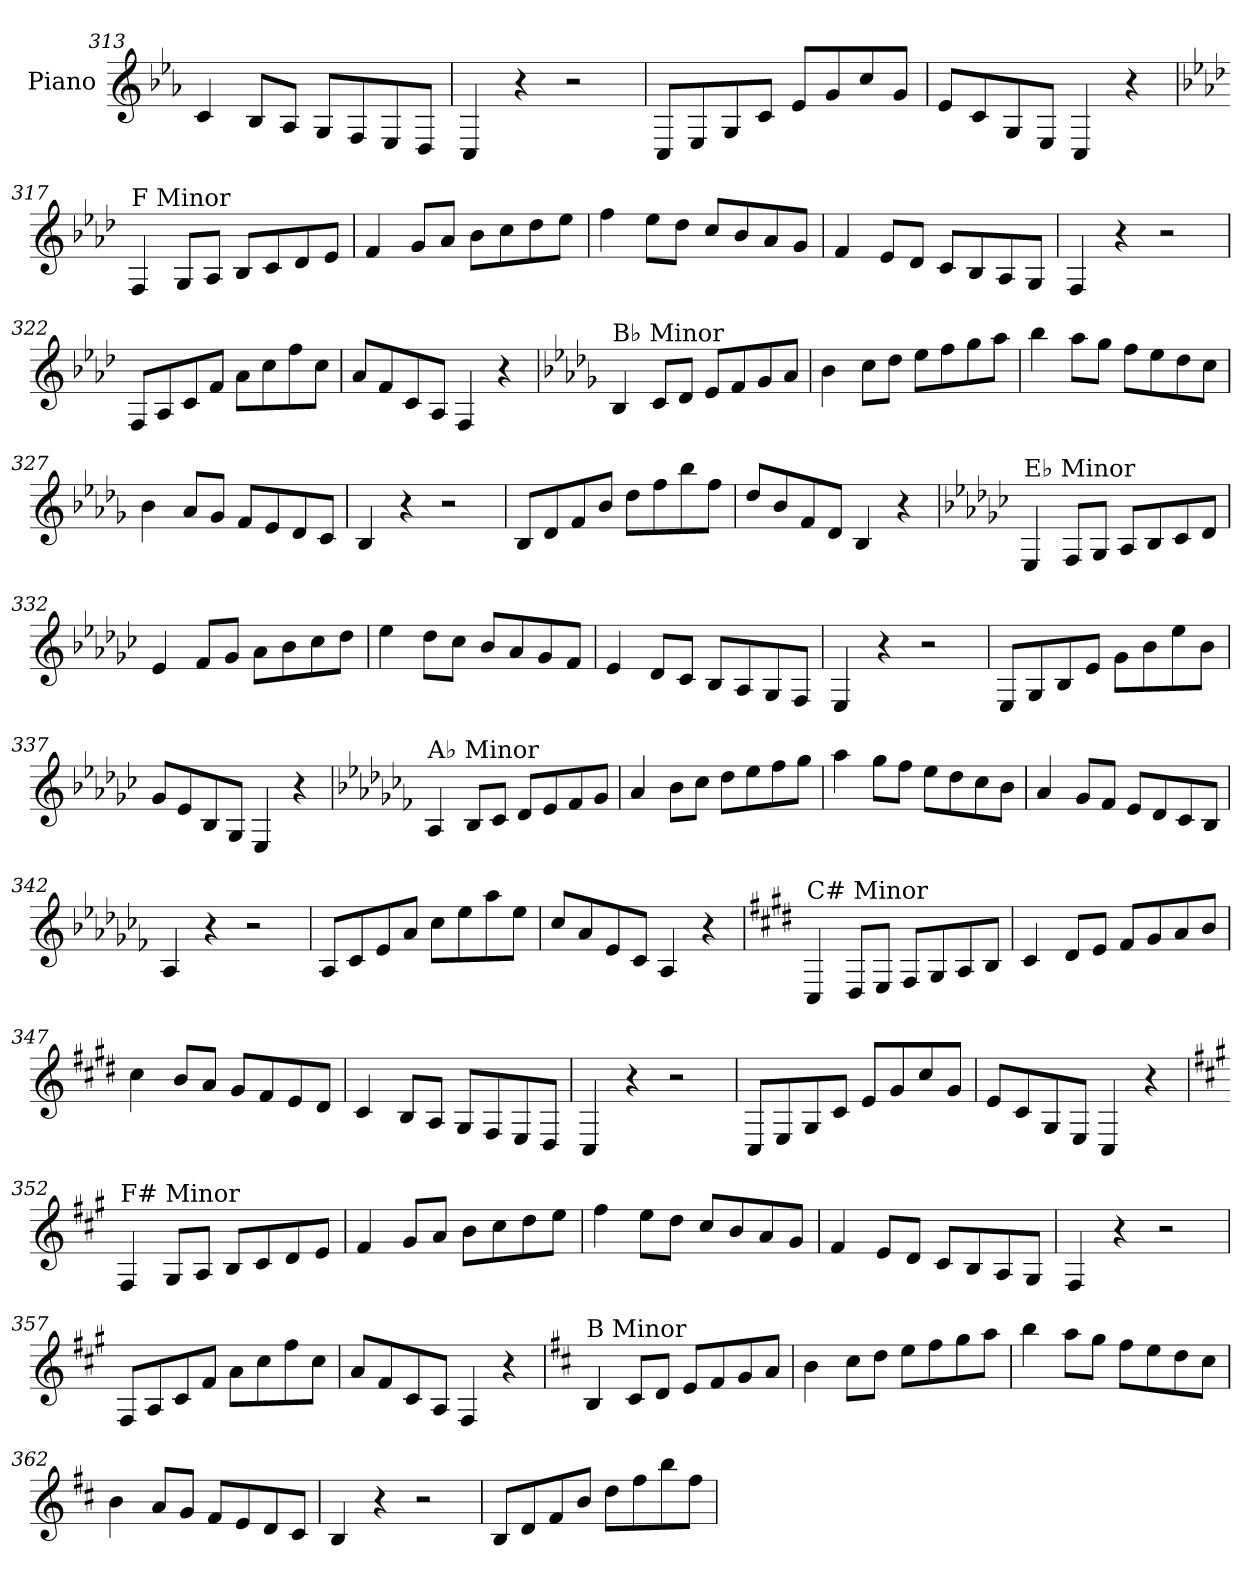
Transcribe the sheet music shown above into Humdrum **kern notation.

**kern
*part1
*staff1
*I"Piano
*I'Pno.
*clefG2
*k[b-e-a-]
=313
4c/
8B-/L
8A-/J
8G/L
8F/
8E-/
8D/J
=314
4C/
4r
2r
=315
8C/L
8E-/
8G/
8c/J
8e-/L
8g/
8cc/
8g/J
=316
8e-/L
8c/
8G/
8E-/J
4C/
4r
!!LO:LB:g=z
=317
*k[b-e-a-d-]
!LO:TX:a:t=F Minor
4F/
8G/L
8A-/J
8B-/L
8c/
8d-/
8e-/J
=318
4f/
8g/L
8a-/J
8b-\L
8cc\
8dd-\
8ee-\J
=319
4ff\
8ee-\L
8dd-\J
8cc/L
8b-/
8a-/
8g/J
=320
4f/
8e-/L
8d-/J
8c/L
8B-/
8A-/
8G/J
=321
4F/
4r
2r
=322
8F/L
8A-/
8c/
8f/J
8a-\L
8cc\
8ff\
8cc\J
=323
8a-/L
8f/
8c/
8A-/J
4F/
4r
!!LO:LB:g=z
=324
*k[b-e-a-d-g-]
!LO:TX:a:t=B♭ Minor
4B-/
8c/L
8d-/J
8e-/L
8f/
8g-/
8a-/J
=325
4b-\
8cc\L
8dd-\J
8ee-\L
8ff\
8gg-\
8aa-\J
=326
4bb-\
8aa-\L
8gg-\J
8ff\L
8ee-\
8dd-\
8cc\J
=327
4b-\
8a-/L
8g-/J
8f/L
8e-/
8d-/
8c/J
=328
4B-/
4r
2r
=329
8B-/L
8d-/
8f/
8b-/J
8dd-\L
8ff\
8bb-\
8ff\J
=330
8dd-/L
8b-/
8f/
8d-/J
4B-/
4r
!!LO:PB:g=z
=331
*k[b-e-a-d-g-c-]
!LO:TX:a:t=E♭ Minor
4E-/
8F/L
8G-/J
8A-/L
8B-/
8c-/
8d-/J
=332
4e-/
8f/L
8g-/J
8a-\L
8b-\
8cc-\
8dd-\J
=333
4ee-\
8dd-\L
8cc-\J
8b-/L
8a-/
8g-/
8f/J
=334
4e-/
8d-/L
8c-/J
8B-/L
8A-/
8G-/
8F/J
=335
4E-/
4r
2r
=336
8E-/L
8G-/
8B-/
8e-/J
8g-\L
8b-\
8ee-\
8b-\J
=337
8g-/L
8e-/
8B-/
8G-/J
4E-/
4r
!!LO:LB:g=z
=338
*k[b-e-a-d-g-c-f-]
!LO:TX:a:t=A♭ Minor
4A-/
8B-/L
8c-/J
8d-/L
8e-/
8f-/
8g-/J
=339
4a-/
8b-\L
8cc-\J
8dd-\L
8ee-\
8ff-\
8gg-\J
=340
4aa-\
8gg-\L
8ff-\J
8ee-\L
8dd-\
8cc-\
8b-\J
=341
4a-/
8g-/L
8f-/J
8e-/L
8d-/
8c-/
8B-/J
=342
4A-/
4r
2r
=343
8A-/L
8c-/
8e-/
8a-/J
8cc-\L
8ee-\
8aa-\
8ee-\J
=344
8cc-/L
8a-/
8e-/
8c-/J
4A-/
4r
!!LO:LB:g=z
=345
*k[f#c#g#d#]
!LO:TX:a:t=C# Minor
4C#/
8D#/L
8E/J
8F#/L
8G#/
8A/
8B/J
=346
4c#/
8d#/L
8e/J
8f#/L
8g#/
8a/
8b/J
=347
4cc#\
8b/L
8a/J
8g#/L
8f#/
8e/
8d#/J
=348
4c#/
8B/L
8A/J
8G#/L
8F#/
8E/
8D#/J
=349
4C#/
4r
2r
=350
8C#/L
8E/
8G#/
8c#/J
8e/L
8g#/
8cc#/
8g#/J
=351
8e/L
8c#/
8G#/
8E/J
4C#/
4r
!!LO:LB:g=z
=352
*k[f#c#g#]
!LO:TX:a:t=F# Minor
4F#/
8G#/L
8A/J
8B/L
8c#/
8d/
8e/J
=353
4f#/
8g#/L
8a/J
8b\L
8cc#\
8dd\
8ee\J
=354
4ff#\
8ee\L
8dd\J
8cc#/L
8b/
8a/
8g#/J
=355
4f#/
8e/L
8d/J
8c#/L
8B/
8A/
8G#/J
=356
4F#/
4r
2r
=357
8F#/L
8A/
8c#/
8f#/J
8a\L
8cc#\
8ff#\
8cc#\J
=358
8a/L
8f#/
8c#/
8A/J
4F#/
4r
!!LO:LB:g=z
=359
*k[f#c#]
!LO:TX:a:t=B Minor
4B/
8c#/L
8d/J
8e/L
8f#/
8g/
8a/J
=360
4b\
8cc#\L
8dd\J
8ee\L
8ff#\
8gg\
8aa\J
=361
4bb\
8aa\L
8gg\J
8ff#\L
8ee\
8dd\
8cc#\J
=362
4b\
8a/L
8g/J
8f#/L
8e/
8d/
8c#/J
=363
4B/
4r
2r
=364
8B/L
8d/
8f#/
8b/J
8dd\L
8ff#\
8bb\
8ff#\J
=
*-
